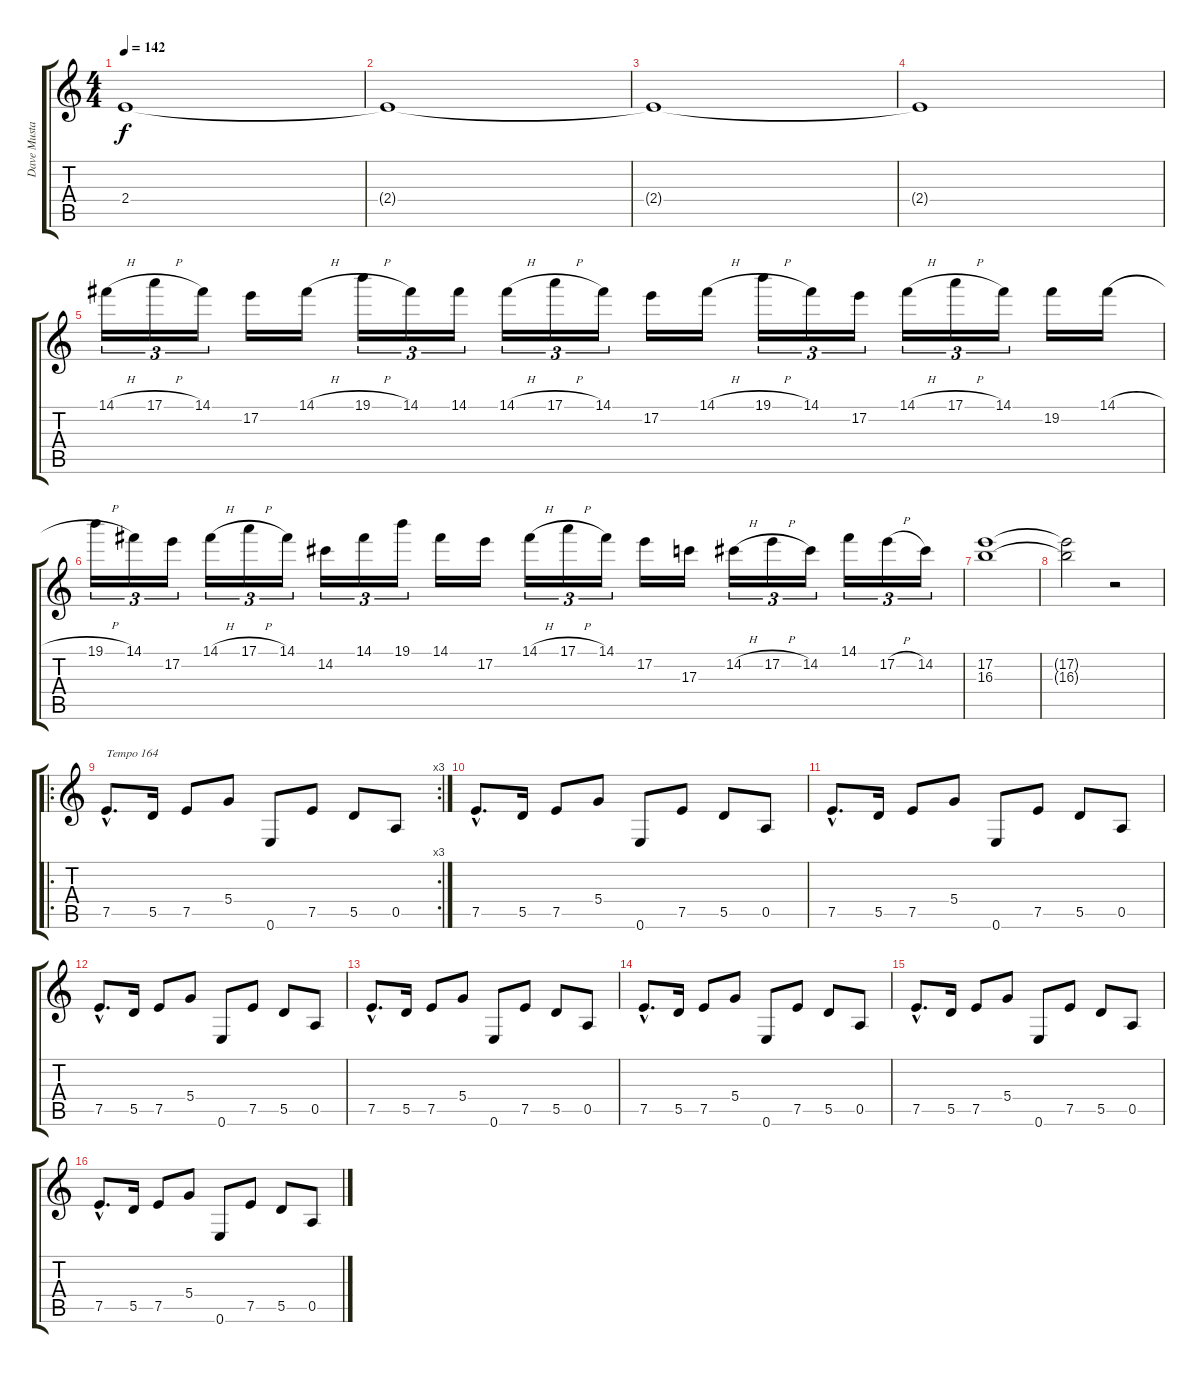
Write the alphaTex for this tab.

\track ("Dave Mustaine (Guitar)" "Dave Musta") {instrument distortionguitar}
\staff {score tabs}
\tuning (E4 B3 G3 D3 A2 E2) {hide}
\ts (4 4)
\tempo 142
\clef g2
\ks c
2.4{t}.1{dy f} |
2.4{t}.1 |
2.4{t}.1 |
2.4{t}.1 |
14.1{h}.16{tu (3 2)} 17.1{h}.16{tu (3 2)} 14.1.16{tu (3 2)} 17.2.16 14.1{h}.16 19.1{h}.16{tu (3 2)} 14.1.16{tu (3 2)} 14.1.16{tu (3 2)} 14.1{h}.16{tu (3 2)} 17.1{h}.16{tu (3 2)} 14.1.16{tu (3 2)} 17.2.16 14.1{h}.16 19.1{h}.16{tu (3 2)} 14.1.16{tu (3 2)} 17.2.16{tu (3 2)} 14.1{h}.16{tu (3 2)} 17.1{h}.16{tu (3 2)} 14.1.16{tu (3 2)} 19.2.16 14.1{h}.16 |
19.1{h}.16{tu (3 2)} 14.1.16{tu (3 2)} 17.2.16{tu (3 2)} 14.1{h}.16{tu (3 2)} 17.1{h}.16{tu (3 2)} 14.1.16{tu (3 2)} 14.2.16{tu (3 2)} 14.1.16{tu (3 2)} 19.1.16{tu (3 2)} 14.1.16 17.2.16 14.1{h}.16{tu (3 2)} 17.1{h}.16{tu (3 2)} 14.1.16{tu (3 2)} 17.2.16 17.3.16 14.2{h}.16{tu (3 2)} 17.2{h}.16{tu (3 2)} 14.2.16{tu (3 2)} 14.1.16{tu (3 2)} 17.2{h}.16{tu (3 2)} 14.2.16{tu (3 2)} |
(17.2 16.3).1 |
(17.2{t} 16.3{t}).2 r.2 |
\ro
\rc 3
7.5{hac}.8{d txt "Tempo 164"} 5.5.16 7.5.8 5.4.8 0.6.8 7.5.8 5.5.8 0.5.8 |
7.5{hac}.8{d} 5.5.16 7.5.8 5.4.8 0.6.8 7.5.8 5.5.8 0.5.8 |
7.5{hac}.8{d} 5.5.16 7.5.8 5.4.8 0.6.8 7.5.8 5.5.8 0.5.8 |
7.5{hac}.8{d} 5.5.16 7.5.8 5.4.8 0.6.8 7.5.8 5.5.8 0.5.8 |
7.5{hac}.8{d} 5.5.16 7.5.8 5.4.8 0.6.8 7.5.8 5.5.8 0.5.8 |
7.5{hac}.8{d} 5.5.16 7.5.8 5.4.8 0.6.8 7.5.8 5.5.8 0.5.8 |
7.5{hac}.8{d} 5.5.16 7.5.8 5.4.8 0.6.8 7.5.8 5.5.8 0.5.8 |
7.5{hac}.8{d} 5.5.16 7.5.8 5.4.8 0.6.8 7.5.8 5.5.8 0.5.8
